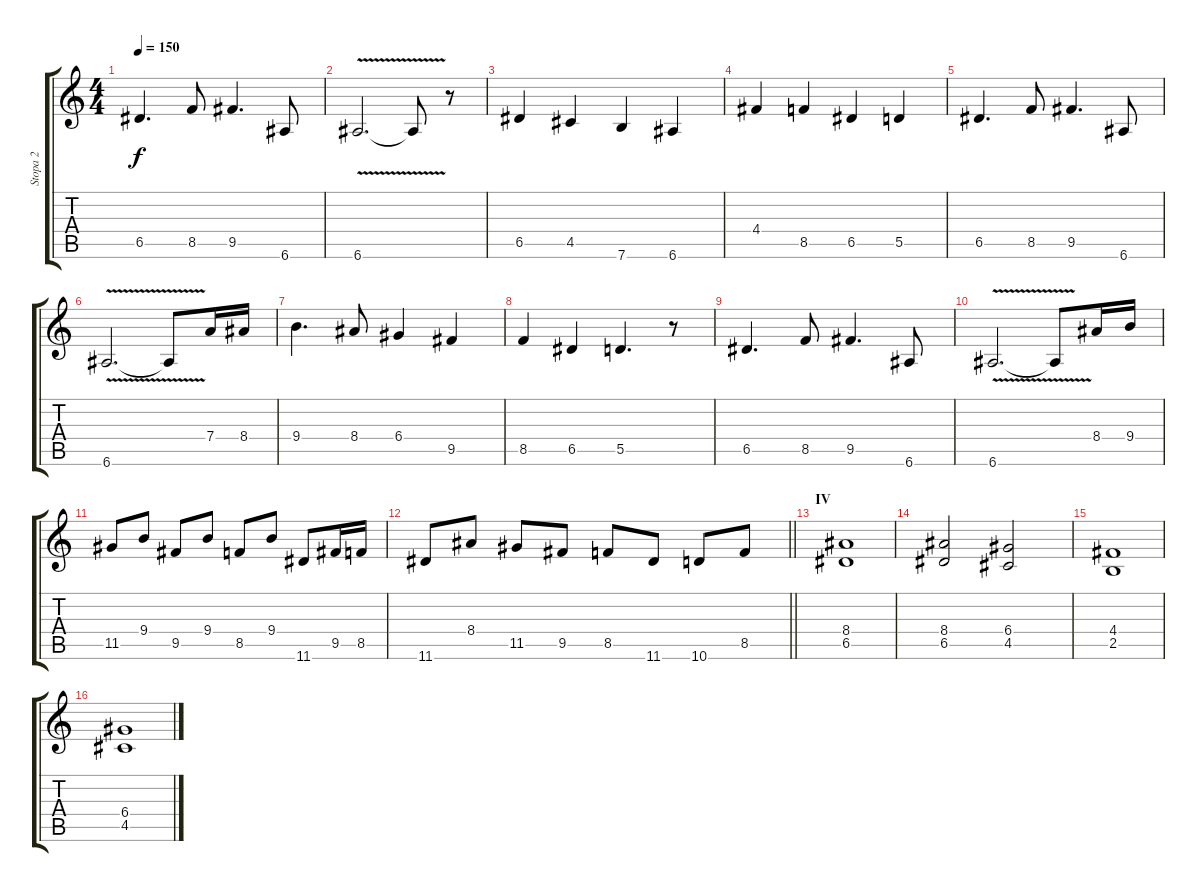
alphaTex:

\track ("Stopa 2" "Stopa 2") {instrument distortionguitar}
\staff {score tabs}
\tuning (E4 B3 G3 D3 A2 E2) {hide}
\ts (4 4)
\tempo 150
\clef g2
\ks c
6.5.4{d dy f} 8.5.8 9.5.4{d} 6.6.8 |
6.6{v}.2{d} 6.6{t}.8 r.8 |
6.5.4 4.5.4 7.6.4 6.6.4 |
4.4.4 8.5.4 6.5.4 5.5.4 |
6.5.4{d} 8.5.8 9.5.4{d} 6.6.8 |
6.6{v}.2{d} 6.6{t}.8 7.4.16 8.4.16 |
9.4.4{d} 8.4.8 6.4.4 9.5.4 |
8.5.4 6.5.4 5.5.4{d} r.8 |
6.5.4{d} 8.5.8 9.5.4{d} 6.6.8 |
6.6{v}.2{d} 6.6{t}.8 8.4.16 9.4.16 |
11.5.8 9.4.8 9.5.8 9.4.8 8.5.8 9.4.8 11.6.8 9.5.16 8.5.16 |
\barLineRight lightlight
11.6.8 8.4.8 11.5.8 9.5.8 8.5.8 11.6.8 10.6.8 8.5.8 |
\section ("" "IV")
(8.4 6.5).1 |
(8.4 6.5).2 (6.4 4.5).2 |
(4.4 2.5).1 |
(6.4 4.5).1
